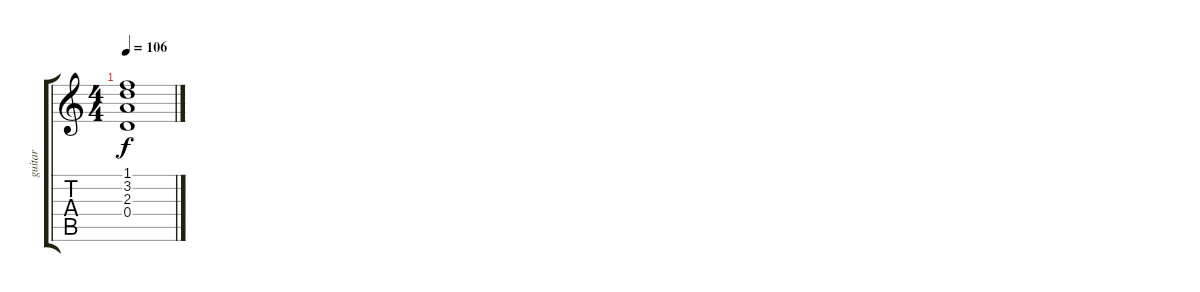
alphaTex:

\track ("guitar" "guitar") {instrument electricguitarclean}
\staff {score tabs}
\tuning (E4 B3 G3 D3 A2 E2) {hide}
\ts (4 4)
\tempo 106
\clef g2
\ks c
(1.1 3.2 2.3 0.4).1{dy f}
